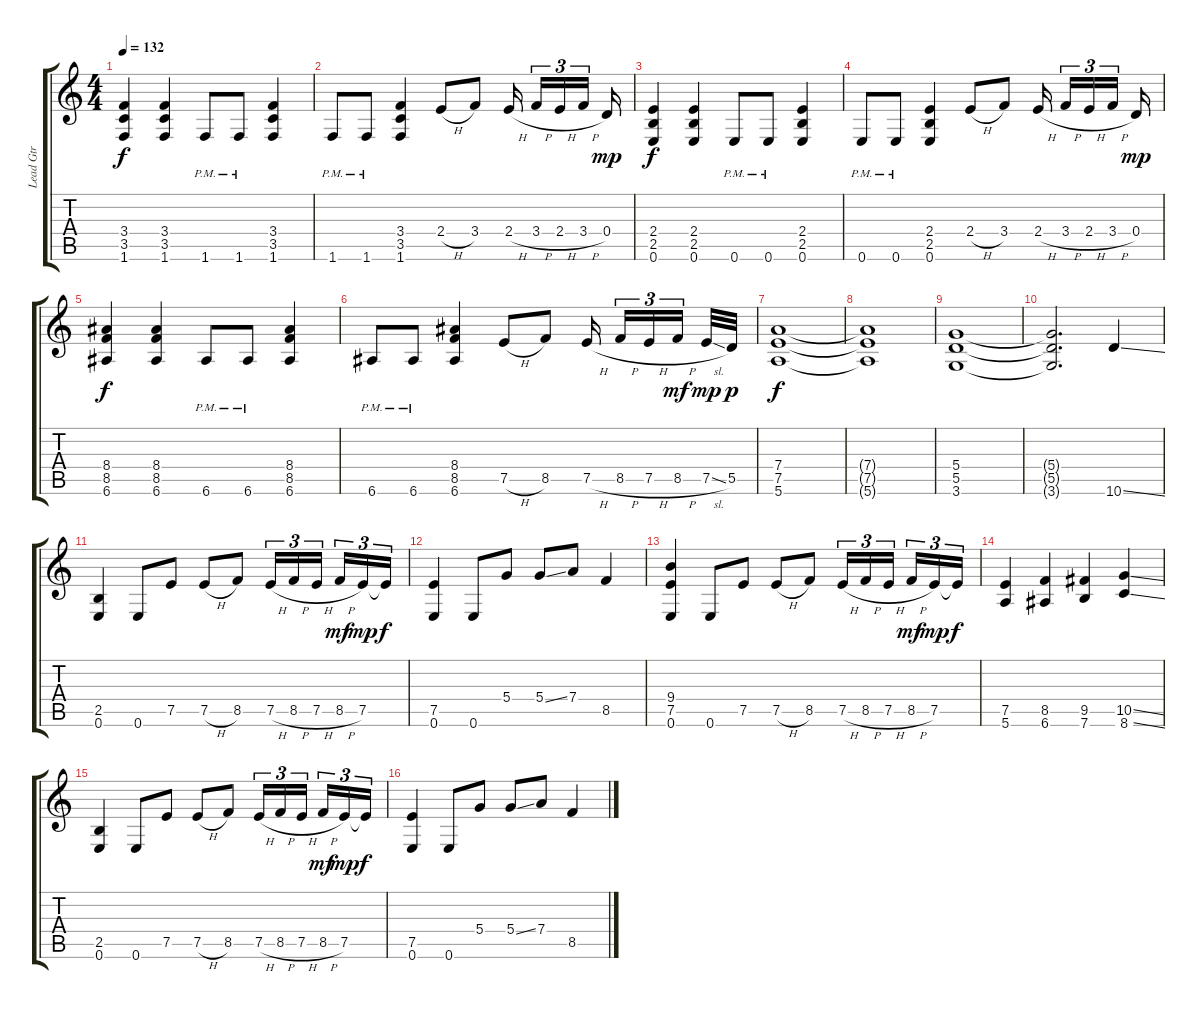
\track ("Lead Gtr" "Lead Gtr") {instrument distortionguitar}
\staff {score tabs}
\tuning (E4 B3 G3 D3 A2 E2) {hide}
\ts (4 4)
\tempo 132
\clef g2
\ks c
(3.4 3.5 1.6).4{dy f} (3.4 3.5 1.6).4 1.6{pm}.8 1.6{pm}.8 (3.4 3.5 1.6).4 |
1.6{pm}.8 1.6{pm}.8 (3.4 3.5 1.6).4 2.4{h}.8 3.4.8 2.4{h}.16{beam splitsecondary} 3.4{h}.16{tu (3 2)} 2.4{h}.16{tu (3 2)} 3.4{h}.16{tu (3 2) beam splitsecondary} 0.4.16{dy mp} |
(2.4 2.5 0.6).4{dy f} (2.4 2.5 0.6).4 0.6{pm}.8 0.6{pm}.8 (2.4 2.5 0.6).4 |
0.6{pm}.8 0.6{pm}.8 (2.4 2.5 0.6).4 2.4{h}.8 3.4.8 2.4{h}.16{beam splitsecondary} 3.4{h}.16{tu (3 2)} 2.4{h}.16{tu (3 2)} 3.4{h}.16{tu (3 2) beam splitsecondary} 0.4.16{dy mp} |
(8.4 8.5 6.6).4{dy f} (8.4 8.5 6.6).4 6.6{pm}.8 6.6{pm}.8 (8.4 8.5 6.6).4 |
6.6{pm}.8 6.6{pm}.8 (8.4 8.5 6.6).4 7.5{h}.8 8.5.8 7.5{h}.16{beam splitsecondary} 8.5{h}.16{tu (3 2)} 7.5{h}.16{tu (3 2)} 8.5{h}.16{tu (3 2) dy mf beam splitsecondary} 7.5{sl}.32{dy mp} 5.5.32{dy p} |
(7.4 7.5 5.6).1{dy f} |
(7.4{t} 7.5{t} 5.6{t}).1 |
(5.4 5.5 3.6).1 |
(5.4{t} 5.5{t} 3.6{t}).2{d} 10.6{ss}.4 |
(2.5 0.6).4 0.6.8 7.5.8 7.5{h}.8 8.5.8 7.5{h}.16{tu (3 2)} 8.5{h}.16{tu (3 2)} 7.5{h}.16{tu (3 2) beam splitsecondary} 8.5{h}.16{tu (3 2) dy mf} 7.5.16{tu (3 2) dy mp} 7.5{t}.16{tu (3 2) dy f} |
(7.5 0.6).4 0.6.8 5.4.8 5.4{ss}.8 7.4.8 8.5.4 |
(9.4 7.5 0.6).4 0.6.8 7.5.8 7.5{h}.8 8.5.8 7.5{h}.16{tu (3 2)} 8.5{h}.16{tu (3 2)} 7.5{h}.16{tu (3 2) beam splitsecondary} 8.5{h}.16{tu (3 2) dy mf} 7.5.16{tu (3 2) dy mp} 7.5{t}.16{tu (3 2) dy f} |
(7.5 5.6).4 (8.5 6.6).4 (9.5 7.6).4 (10.5{ss} 8.6{ss}).4 |
(2.5 0.6).4 0.6.8 7.5.8 7.5{h}.8 8.5.8 7.5{h}.16{tu (3 2)} 8.5{h}.16{tu (3 2)} 7.5{h}.16{tu (3 2) beam splitsecondary} 8.5{h}.16{tu (3 2) dy mf} 7.5.16{tu (3 2) dy mp} 7.5{t}.16{tu (3 2) dy f} |
(7.5 0.6).4 0.6.8 5.4.8 5.4{ss}.8 7.4.8 8.5.4
